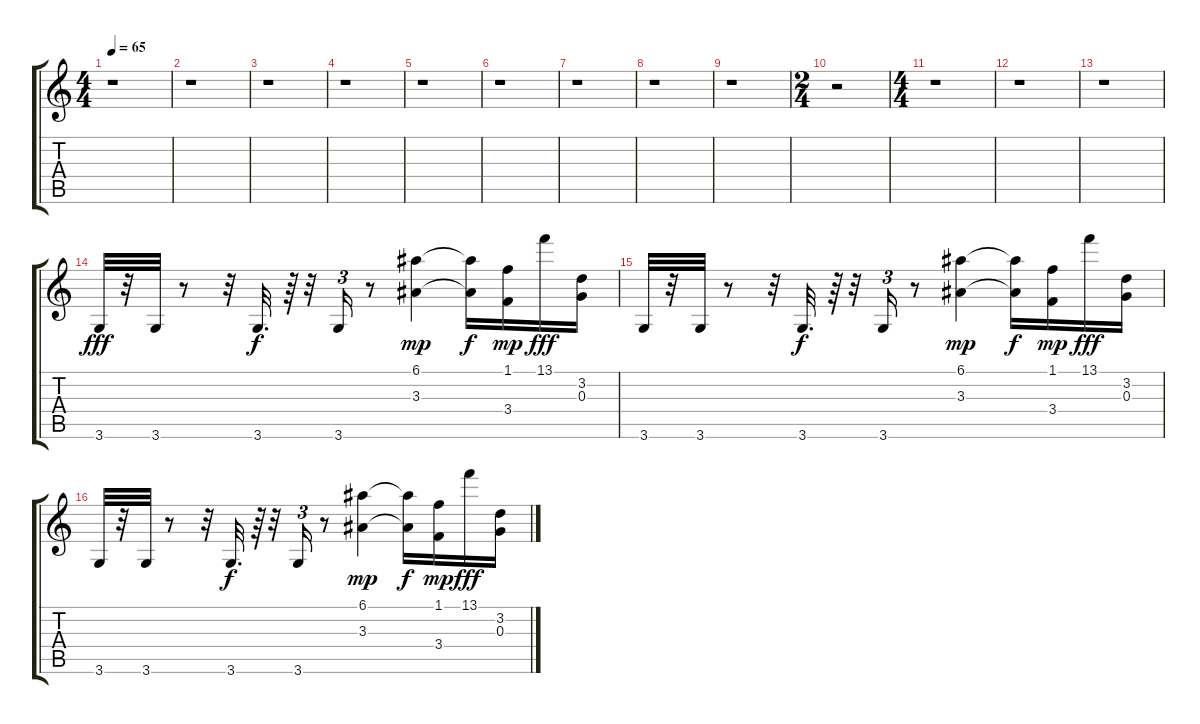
\track "" {instrument distortionguitar}
\staff {score tabs}
\tuning (E4 B3 G3 D3 A2 E2) {hide}
\ts (4 4)
\tempo 65
\clef g2
\ks c
r.1{dy fff} |
r.1 |
r.1 |
r.1 |
r.1 |
r.1 |
r.1 |
r.1 |
r.1 |
\ts (2 4)
r.2 |
\ts (4 4)
r.1 |
r.1 |
r.1 |
3.6.32 r.32 3.6.32 r.8 r.32 3.6.32{d dy f} r.64 r.32 3.6.16{tu (3 2)} r.8 (6.1 3.3).4{dy mp} (6.1{t} 3.3{t}).16{dy f} (1.1 3.4).16{dy mp} 13.1.16{dy fff} (3.2 0.3).16 |
3.6.32 r.32 3.6.32 r.8 r.32 3.6.32{d dy f} r.64 r.32 3.6.16{tu (3 2)} r.8 (6.1 3.3).4{dy mp} (6.1{t} 3.3{t}).16{dy f} (1.1 3.4).16{dy mp} 13.1.16{dy fff} (3.2 0.3).16 |
3.6.32 r.32 3.6.32 r.8 r.32 3.6.32{d dy f} r.64 r.32 3.6.16{tu (3 2)} r.8 (6.1 3.3).4{dy mp} (6.1{t} 3.3{t}).16{dy f} (1.1 3.4).16{dy mp} 13.1.16{dy fff} (3.2 0.3).16
